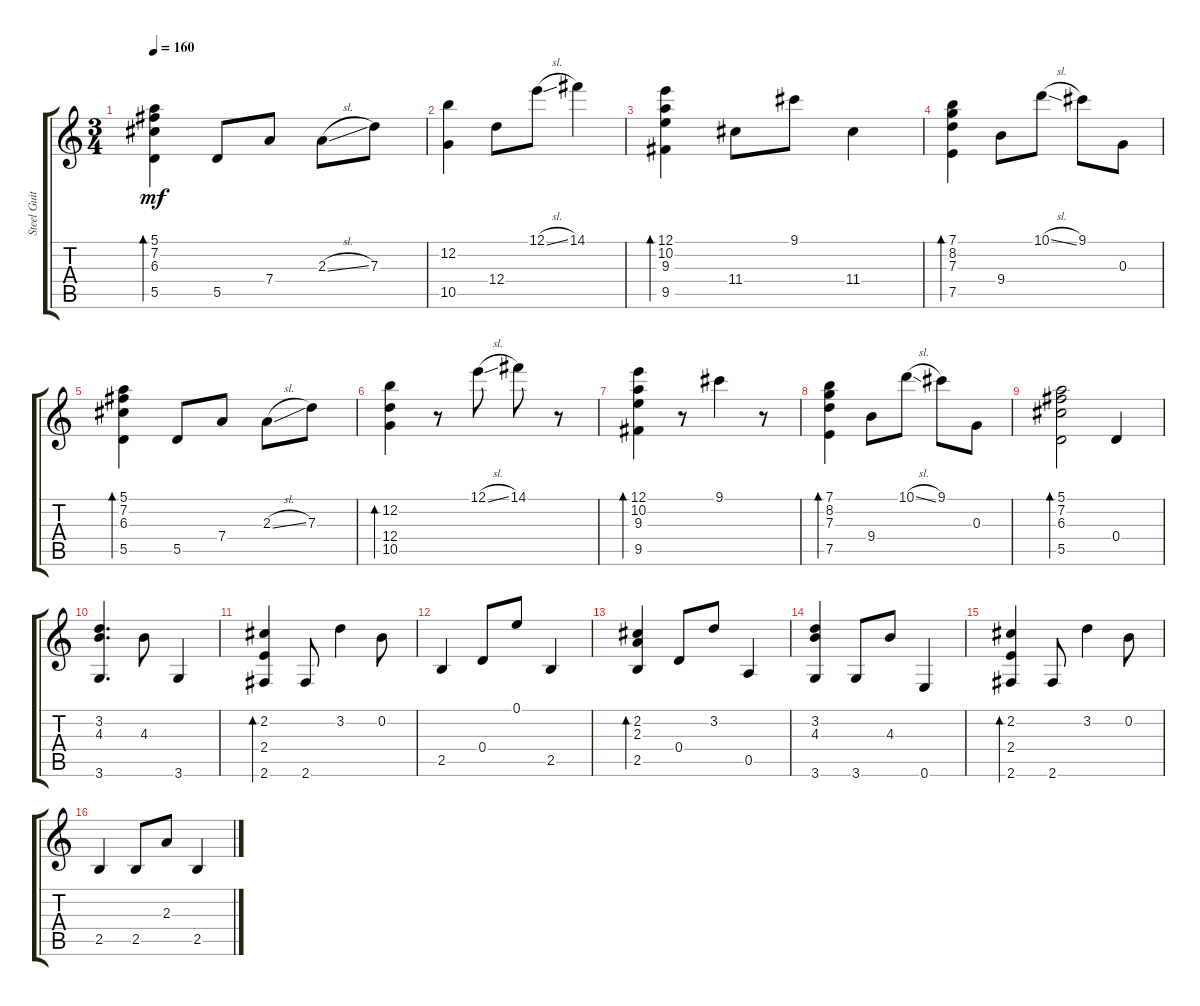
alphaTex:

\track ("Steel Guitar" "Steel Guit") {instrument acousticguitarsteel}
\staff {score tabs}
\tuning (E4 B3 G3 D3 A2 E2) {hide}
\ts (3 4)
\tempo 160
\clef g2
\ks c
(5.1 7.2 6.3 5.5).4{bd 240 dy mf} 5.5.8 7.4.8 2.3{sl}.8 7.3.8 |
(12.2 10.5).4 12.4.8 12.1{sl}.8 14.1.4 |
(12.1 10.2 9.3 9.5).4{bd 120} 11.4.8 9.1.8 11.4.4 |
(7.1 8.2 7.3 7.5).4{bd 120} 9.4.8 10.1{sl}.8 9.1.8 0.3.8 |
(5.1 7.2 6.3 5.5).4{bd 240} 5.5.8 7.4.8 2.3{sl}.8 7.3.8 |
(12.2 12.4 10.5).4{bd 240} r.8 12.1{sl}.8 14.1.8 r.8 |
(12.1 10.2 9.3 9.5).4{bd 120} r.8 9.1.4 r.8 |
(7.1 8.2 7.3 7.5).4{bd 120} 9.4.8 10.1{sl}.8 9.1.8 0.3.8 |
(5.1 7.2 6.3 5.5).2{bd 240} 0.4.4 |
(3.2 4.3 3.6).4{d} 4.3.8 3.6.4 |
(2.2 2.4 2.6).4{bd 240} 2.6.8 3.2.4 0.2.8 |
2.5.4 0.4.8 0.1.8 2.5.4 |
(2.2 2.3 2.5).4{bd 240} 0.4.8 3.2.8 0.5.4 |
(3.2 4.3 3.6).4 3.6.8 4.3.8 0.6.4 |
(2.2 2.4 2.6).4{bd 240} 2.6.8 3.2.4 0.2.8 |
2.5.4 2.5.8 2.3.8 2.5.4
